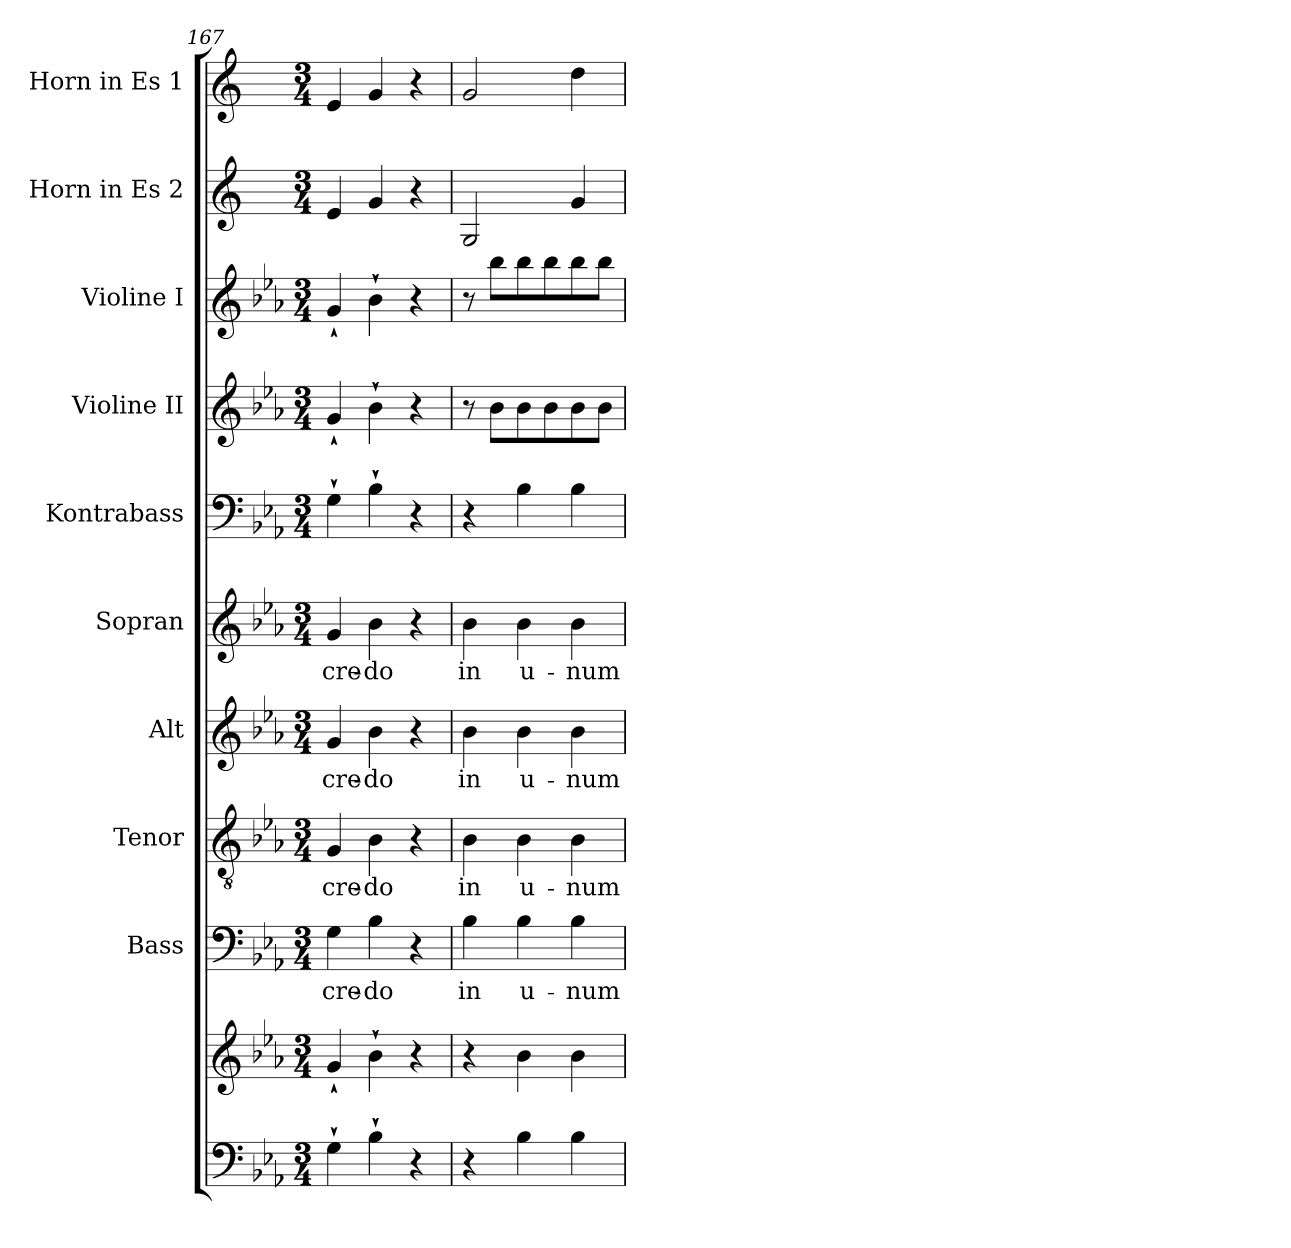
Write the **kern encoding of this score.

**kern	**kern	**kern	**text	**kern	**text	**kern	**text	**kern	**text	**kern	**kern	**kern	**kern	**kern
*part10	*part10	*part9	*part9	*part8	*part8	*part7	*part7	*part6	*part6	*part5	*part4	*part3	*part2	*part1
*staff11	*staff10	*staff9	*staff9	*staff8	*staff8	*staff7	*staff7	*staff6	*staff6	*staff5	*staff4	*staff3	*staff2	*staff1
*	*	*I"Bass	*	*I"Tenor	*	*I"Alt	*	*I"Sopran	*	*I"Kontrabass	*I"Violine II	*I"Violine I	*I"Horn in Es 2	*I"Horn in Es 1
*	*	*I'B.	*	*I'T.	*	*I'A.	*	*I'S.	*	*I'Kb.	*I'Vl. II	*I'Vl. I	*I'Hr. Es 2	*I'Hr. Es 1
*clefF4	*clefG2	*clefF4	*	*clefGv2	*	*clefG2	*	*clefG2	*	*clefF4	*clefG2	*clefG2	*clefG2	*clefG2
*	*	*	*	*	*	*	*	*	*	*ITrd7c12	*	*	*ITrd5c9	*ITrd5c9
*k[b-e-a-]	*k[b-e-a-]	*k[b-e-a-]	*	*k[b-e-a-]	*	*k[b-e-a-]	*	*k[b-e-a-]	*	*k[b-e-a-]	*k[b-e-a-]	*k[b-e-a-]	*k[b-e-a-]	*k[b-e-a-]
*E-:	*E-:	*E-:	*	*E-:	*	*E-:	*	*E-:	*	*E-:	*E-:	*E-:	*E-:	*E-:
*M3/4	*M3/4	*M3/4	*	*M3/4	*	*M3/4	*	*M3/4	*	*M3/4	*M3/4	*M3/4	*M3/4	*M3/4
=167	=167	=167	=167	=167	=167	=167	=167	=167	=167	=167	=167	=167	=167	=167
!	!	!	!LO:LY:b	!	!LO:LY:b	!	!LO:LY:b	!	!LO:LY:b	!	!	!	!	!
4G`>\	4g`</	4G\	cre-	4G/	cre-	4g/	cre-	4g/	cre-	4GG`>\	4g`</	4g`</	4G/	4G/
!	!	!	!LO:LY:b	!	!LO:LY:b	!	!LO:LY:b	!	!LO:LY:b	!	!	!	!	!
4B-`>\	4b-`>\	4B-\	-do	4B-\	-do	4b-\	-do	4b-\	-do	4BB-`>\	4b-`>\	4b-`>\	4B-/	4B-/
4r	4r	4r	.	4r	.	4r	.	4r	.	4r	4r	4r	4r	4r
=168	=168	=168	=168	=168	=168	=168	=168	=168	=168	=168	=168	=168	=168	=168
!	!	!	!LO:LY:b	!	!LO:LY:b	!	!LO:LY:b	!	!LO:LY:b	!	!	!	!	!
4r	4r	4B-\	in	4B-\	in	4b-\	in	4b-\	in	4r	8r	8r	2BB-/	2B-/
.	.	.	.	.	.	.	.	.	.	.	8b-\L	8bb-\L	.	.
!	!	!	!LO:LY:b	!	!LO:LY:b	!	!LO:LY:b	!	!LO:LY:b	!	!	!	!	!
4B-\	4b-\	4B-\	u-	4B-\	u-	4b-\	u-	4b-\	u-	4BB-\	8b-\	8bb-\	.	.
.	.	.	.	.	.	.	.	.	.	.	8b-\	8bb-\	.	.
!	!	!	!LO:LY:b	!	!LO:LY:b	!	!LO:LY:b	!	!LO:LY:b	!	!	!	!	!
4B-\	4b-\	4B-\	-num	4B-\	-num	4b-\	-num	4b-\	-num	4BB-\	8b-\	8bb-\	4B-/	4f\
.	.	.	.	.	.	.	.	.	.	.	8b-\J	8bb-\J	.	.
=	=	=	=	=	=	=	=	=	=	=	=	=	=	=
*-	*-	*-	*-	*-	*-	*-	*-	*-	*-	*-	*-	*-	*-	*-
